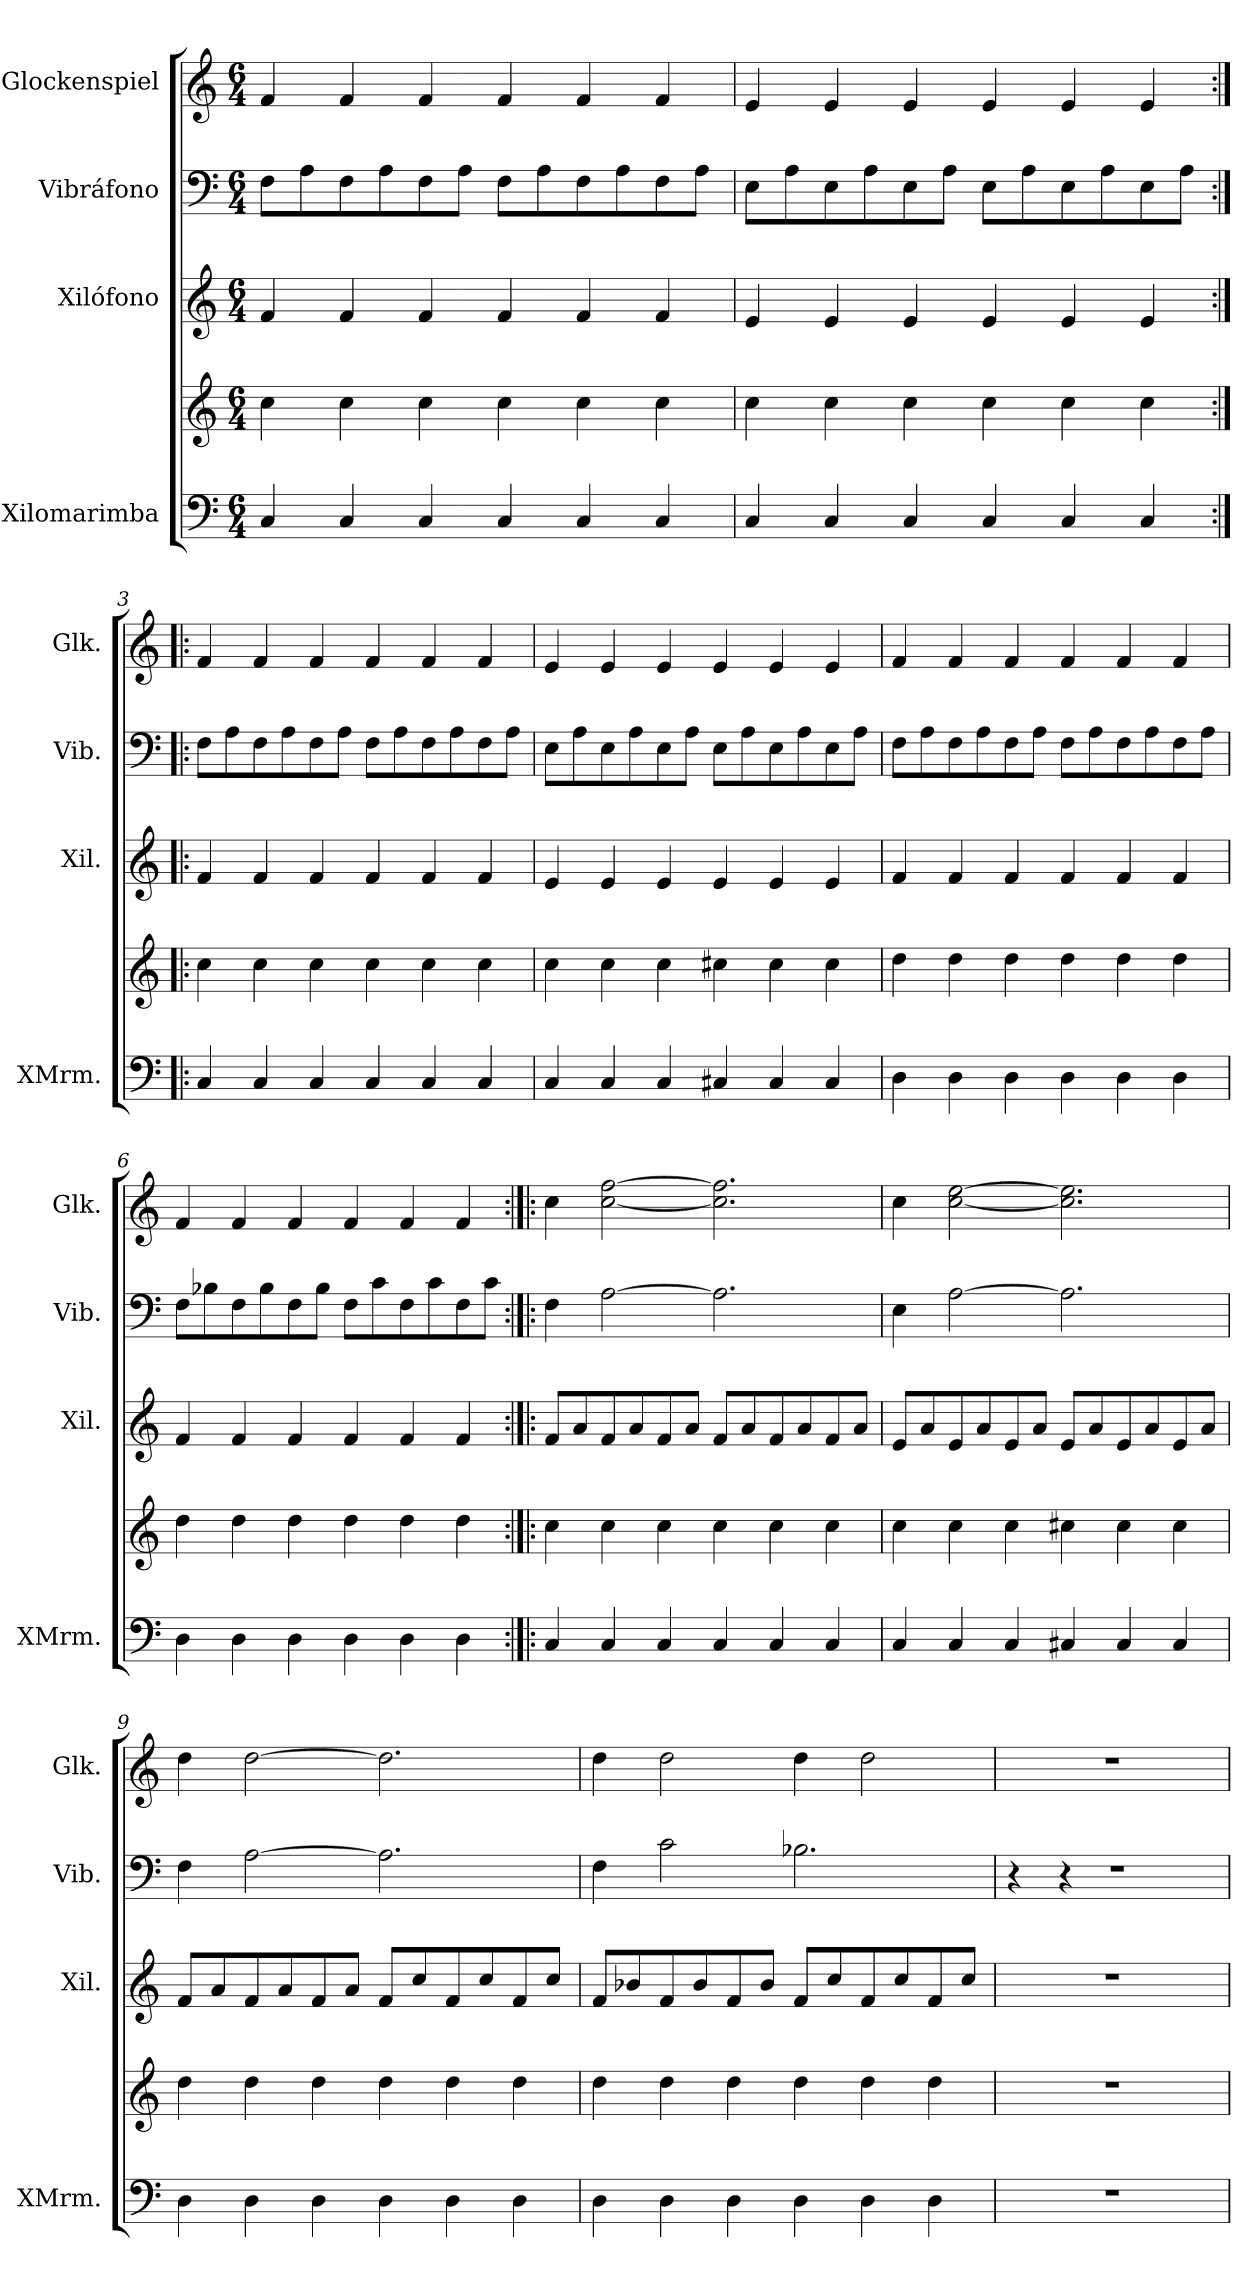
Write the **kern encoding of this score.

**kern	**kern	**kern	**kern	**kern
*part4	*part4	*part3	*part2	*part1
*staff5	*staff4	*staff3	*staff2	*staff1
*I"Xilomarimba	*	*I"Xilófono	*I"Vibráfono	*I"Glockenspiel
*I'XMrm.	*	*I'Xil.	*I'Vib.	*I'Glk.
*clefF4	*clefG2	*clefG2	*clefF4	*clefG2
*	*	*ITrd-7c-12	*	*ITrd-14c-24
*k[]	*k[]	*k[]	*k[]	*k[]
*M6/4	*M6/4	*M6/4	*M6/4	*M6/4
*MM130	*MM130	*MM130	*MM130	*MM130
=1	=1	=1	=1	=1
4C/	4cc\	4ff/	8F\L	4fff/
.	.	.	8A\	.
4C/	4cc\	4ff/	8F\	4fff/
.	.	.	8A\	.
4C/	4cc\	4ff/	8F\	4fff/
.	.	.	8A\J	.
4C/	4cc\	4ff/	8F\L	4fff/
.	.	.	8A\	.
4C/	4cc\	4ff/	8F\	4fff/
.	.	.	8A\	.
4C/	4cc\	4ff/	8F\	4fff/
.	.	.	8A\J	.
=2	=2	=2	=2	=2
4C/	4cc\	4ee/	8E\L	4eee/
.	.	.	8A\	.
4C/	4cc\	4ee/	8E\	4eee/
.	.	.	8A\	.
4C/	4cc\	4ee/	8E\	4eee/
.	.	.	8A\J	.
4C/	4cc\	4ee/	8E\L	4eee/
.	.	.	8A\	.
4C/	4cc\	4ee/	8E\	4eee/
.	.	.	8A\	.
4C/	4cc\	4ee/	8E\	4eee/
.	.	.	8A\J	.
=3:|!|:	=3:|!|:	=3:|!|:	=3:|!|:	=3:|!|:
4C/	4cc\	4ff/	8F\L	4fff/
.	.	.	8A\	.
4C/	4cc\	4ff/	8F\	4fff/
.	.	.	8A\	.
4C/	4cc\	4ff/	8F\	4fff/
.	.	.	8A\J	.
4C/	4cc\	4ff/	8F\L	4fff/
.	.	.	8A\	.
4C/	4cc\	4ff/	8F\	4fff/
.	.	.	8A\	.
4C/	4cc\	4ff/	8F\	4fff/
.	.	.	8A\J	.
!!LO:LB:g=z
=4	=4	=4	=4	=4
4C/	4cc\	4ee/	8E\L	4eee/
.	.	.	8A\	.
4C/	4cc\	4ee/	8E\	4eee/
.	.	.	8A\	.
4C/	4cc\	4ee/	8E\	4eee/
.	.	.	8A\J	.
4C#X/	4cc#X\	4ee/	8E\L	4eee/
.	.	.	8A\	.
4C#/	4cc#\	4ee/	8E\	4eee/
.	.	.	8A\	.
4C#/	4cc#\	4ee/	8E\	4eee/
.	.	.	8A\J	.
=5	=5	=5	=5	=5
4D\	4dd\	4ff/	8F\L	4fff/
.	.	.	8A\	.
4D\	4dd\	4ff/	8F\	4fff/
.	.	.	8A\	.
4D\	4dd\	4ff/	8F\	4fff/
.	.	.	8A\J	.
4D\	4dd\	4ff/	8F\L	4fff/
.	.	.	8A\	.
4D\	4dd\	4ff/	8F\	4fff/
.	.	.	8A\	.
4D\	4dd\	4ff/	8F\	4fff/
.	.	.	8A\J	.
=6	=6	=6	=6	=6
4D\	4dd\	4ff/	8F\L	4fff/
.	.	.	8B-X\	.
4D\	4dd\	4ff/	8F\	4fff/
.	.	.	8B-\	.
4D\	4dd\	4ff/	8F\	4fff/
.	.	.	8B-\J	.
4D\	4dd\	4ff/	8F\L	4fff/
.	.	.	8c\	.
4D\	4dd\	4ff/	8F\	4fff/
.	.	.	8c\	.
4D\	4dd\	4ff/	8F\	4fff/
.	.	.	8c\J	.
!!LO:PB:g=z
=7:|!|:	=7:|!|:	=7:|!|:	=7:|!|:	=7:|!|:
4C/	4cc\	8ff/L	4F\	4cccc\
.	.	8aa/	.	.
4C/	4cc\	8ff/	[2A\	[2cccc\ [2ffff\
.	.	8aa/	.	.
4C/	4cc\	8ff/	.	.
.	.	8aa/J	.	.
4C/	4cc\	8ff/L	2.A\]	2.cccc\] 2.ffff\]
.	.	8aa/	.	.
4C/	4cc\	8ff/	.	.
.	.	8aa/	.	.
4C/	4cc\	8ff/	.	.
.	.	8aa/J	.	.
=8	=8	=8	=8	=8
4C/	4cc\	8ee/L	4E\	4cccc\
.	.	8aa/	.	.
4C/	4cc\	8ee/	[2A\	[2cccc\ [2eeee\
.	.	8aa/	.	.
4C/	4cc\	8ee/	.	.
.	.	8aa/J	.	.
4C#X/	4cc#X\	8ee/L	2.A\]	2.cccc\] 2.eeee\]
.	.	8aa/	.	.
4C#/	4cc#\	8ee/	.	.
.	.	8aa/	.	.
4C#/	4cc#\	8ee/	.	.
.	.	8aa/J	.	.
=9	=9	=9	=9	=9
4D\	4dd\	8ff/L	4F\	4dddd\
.	.	8aa/	.	.
4D\	4dd\	8ff/	[2A\	[2dddd\
.	.	8aa/	.	.
4D\	4dd\	8ff/	.	.
.	.	8aa/J	.	.
4D\	4dd\	8ff/L	2.A\]	2.dddd\]
.	.	8ccc/	.	.
4D\	4dd\	8ff/	.	.
.	.	8ccc/	.	.
4D\	4dd\	8ff/	.	.
.	.	8ccc/J	.	.
!!LO:LB:g=z
=10	=10	=10	=10	=10
4D\	4dd\	8ff/L	4F\	4dddd\
.	.	8bb-X/	.	.
4D\	4dd\	8ff/	2c\	2dddd\
.	.	8bb-/	.	.
4D\	4dd\	8ff/	.	.
.	.	8bb-/J	.	.
4D\	4dd\	8ff/L	2.B-X\	4dddd\
.	.	8ccc/	.	.
4D\	4dd\	8ff/	.	2dddd\
.	.	8ccc/	.	.
4D\	4dd\	8ff/	.	.
.	.	8ccc/J	.	.
=11	=11	=11	=11	=11
1.r	1.r	1.r	4r	1.r
.	.	.	4r	.
.	.	.	1r	.
=	=	=	=	=
*-	*-	*-	*-	*-
